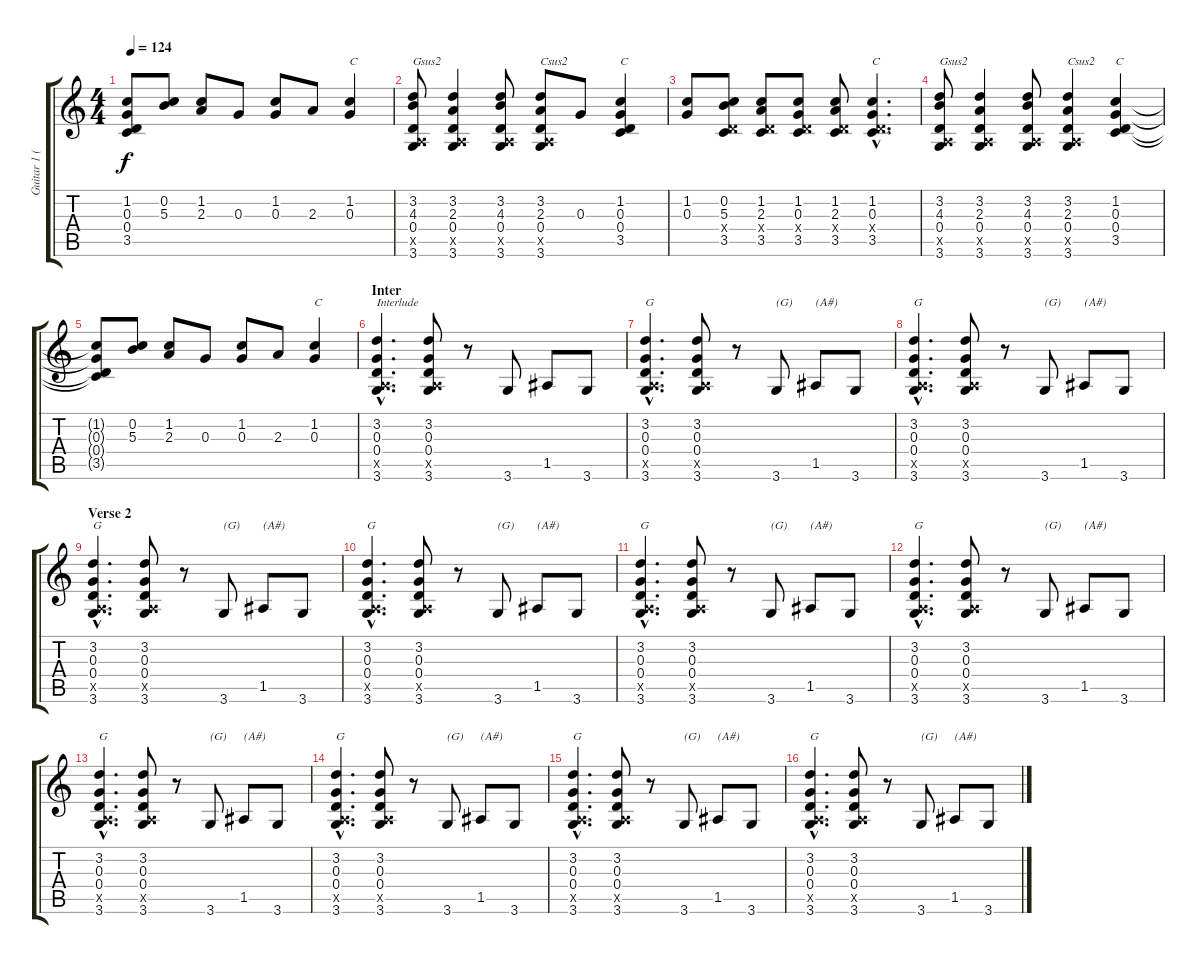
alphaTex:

\track ("Guitar 1 (Angus)" "Guitar 1 (") {instrument distortionguitar}
\staff {score tabs}
\tuning (E4 B3 G3 D3 A2 E2) {hide}
\ts (4 4)
\tempo 124
\clef g2
\ks c
(1.2{t} 0.3{t} 0.4{t} 3.5{t}).8{dy f} (0.2 5.3).8 (1.2 2.3).8 0.3.8 (1.2 0.3).8 2.3.8 (1.2 0.3).4{txt "C"} |
(3.2 4.3 0.4 0.5{x} 3.6).8{txt "Gsus2"} (3.2 2.3 0.4 0.5{x} 3.6).4 (3.2 4.3 0.4 0.5{x} 3.6).8 (3.2 2.3 0.4 0.5{x} 3.6).8{txt "Csus2"} 0.3.8 (1.2 0.3 0.4 3.5).4{txt "C"} |
(1.2 0.3).8 (0.2 5.3 0.4{x} 3.5).8 (1.2 2.3 0.4{x} 3.5).8 (1.2 0.3 0.4{x} 3.5).8 (1.2 2.3 0.4{x} 3.5).8 (1.2{hac} 0.3{hac} 0.4{hac x} 3.5{hac}).4{d txt "C"} |
(3.2 4.3 0.4 0.5{x} 3.6).8{txt "Gsus2"} (3.2 2.3 0.4 0.5{x} 3.6).4 (3.2 4.3 0.4 0.5{x} 3.6).8 (3.2 2.3 0.4 0.5{x} 3.6).4{txt "Csus2"} (1.2 0.3 0.4 3.5).4{txt "C"} |
(1.2{t} 0.3{t} 0.4{t} 3.5{t}).8 (0.2 5.3).8 (1.2 2.3).8 0.3.8 (1.2 0.3).8 2.3.8 (1.2 0.3).4{txt "C"} |
\section ("" "Inter")
(3.2{hac} 0.3{hac} 0.4{hac} 0.5{hac x} 3.6{hac}).4{d txt "Interlude"} (3.2 0.3 0.4 0.5{x} 3.6).8 r.8 3.6.8 1.5.8 3.6.8 |
(3.2{hac} 0.3{hac} 0.4{hac} 0.5{hac x} 3.6{hac}).4{d txt "G"} (3.2 0.3 0.4 0.5{x} 3.6).8 r.8 3.6.8{txt "(G)"} 1.5.8{txt "(A#)"} 3.6.8 |
(3.2{hac} 0.3{hac} 0.4{hac} 0.5{hac x} 3.6{hac}).4{d txt "G"} (3.2 0.3 0.4 0.5{x} 3.6).8 r.8 3.6.8{txt "(G)"} 1.5.8{txt "(A#)"} 3.6.8 |
\section ("" "Verse 2")
(3.2{hac} 0.3{hac} 0.4{hac} 0.5{hac x} 3.6{hac}).4{d txt "G"} (3.2 0.3 0.4 0.5{x} 3.6).8 r.8 3.6.8{txt "(G)"} 1.5.8{txt "(A#)"} 3.6.8 |
(3.2{hac} 0.3{hac} 0.4{hac} 0.5{hac x} 3.6{hac}).4{d txt "G"} (3.2 0.3 0.4 0.5{x} 3.6).8 r.8 3.6.8{txt "(G)"} 1.5.8{txt "(A#)"} 3.6.8 |
(3.2{hac} 0.3{hac} 0.4{hac} 0.5{hac x} 3.6{hac}).4{d txt "G"} (3.2 0.3 0.4 0.5{x} 3.6).8 r.8 3.6.8{txt "(G)"} 1.5.8{txt "(A#)"} 3.6.8 |
(3.2{hac} 0.3{hac} 0.4{hac} 0.5{hac x} 3.6{hac}).4{d txt "G"} (3.2 0.3 0.4 0.5{x} 3.6).8 r.8 3.6.8{txt "(G)"} 1.5.8{txt "(A#)"} 3.6.8 |
(3.2{hac} 0.3{hac} 0.4{hac} 0.5{hac x} 3.6{hac}).4{d txt "G"} (3.2 0.3 0.4 0.5{x} 3.6).8 r.8 3.6.8{txt "(G)"} 1.5.8{txt "(A#)"} 3.6.8 |
(3.2{hac} 0.3{hac} 0.4{hac} 0.5{hac x} 3.6{hac}).4{d txt "G"} (3.2 0.3 0.4 0.5{x} 3.6).8 r.8 3.6.8{txt "(G)"} 1.5.8{txt "(A#)"} 3.6.8 |
(3.2{hac} 0.3{hac} 0.4{hac} 0.5{hac x} 3.6{hac}).4{d txt "G"} (3.2 0.3 0.4 0.5{x} 3.6).8 r.8 3.6.8{txt "(G)"} 1.5.8{txt "(A#)"} 3.6.8 |
(3.2{hac} 0.3{hac} 0.4{hac} 0.5{hac x} 3.6{hac}).4{d txt "G"} (3.2 0.3 0.4 0.5{x} 3.6).8 r.8 3.6.8{txt "(G)"} 1.5.8{txt "(A#)"} 3.6.8
